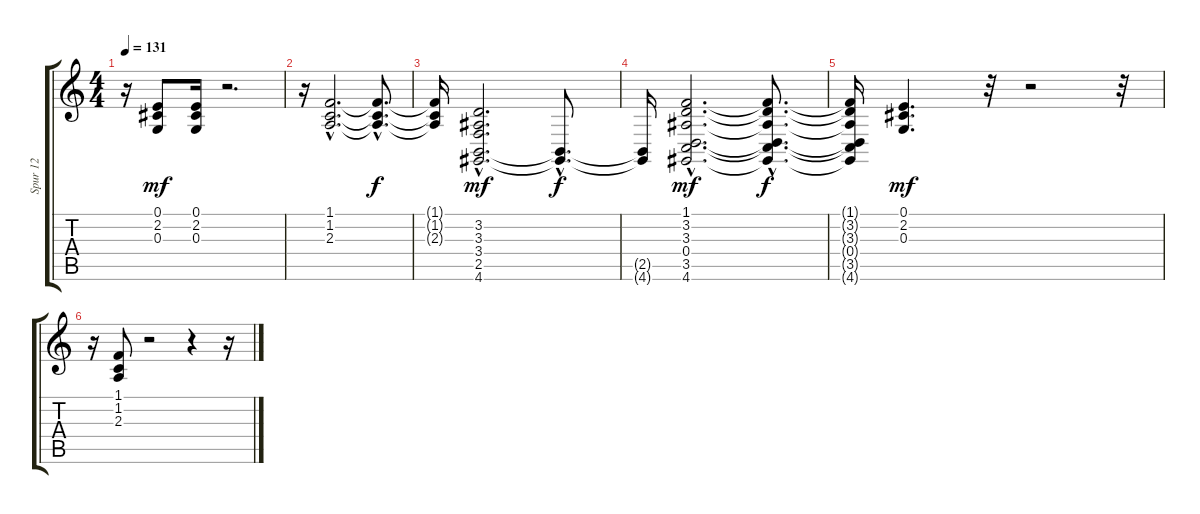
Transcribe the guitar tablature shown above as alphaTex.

\track ("Spur 12" "Spur 12") {instrument acousticgrandpiano}
\staff {score tabs}
\tuning (E4 B3 G3 D3 A2 E2) {hide}
\ts (4 4)
\tempo 131
\clef g2
\ks c
r.16{dy mf} (0.1 2.2 0.3).8 (0.1 2.2 0.3).16 r.2{d} |
r.16 (1.1{hac} 1.2{hac} 2.3{hac}).2{d} (1.1{hac t} 1.2{hac t} 2.3{hac t}).8{d dy f} |
(1.1{t} 1.2{t} 2.3{t}).16 (3.2 3.3 3.4 2.5{hac} 4.6{hac}).2{d dy mf} (2.5{hac t} 4.6{hac t}).8{d dy f} |
(2.5{t} 4.6{t}).16 (1.1{hac} 3.2{hac} 3.3{hac} 0.4{hac} 3.5{hac} 4.6{hac}).2{d dy mf} (1.1{hac t} 3.2{hac t} 3.3{hac t} 0.4{hac t} 3.5{hac t} 4.6{hac t}).8{d dy f} |
(1.1{t} 3.2{t} 3.3{t} 0.4{t} 3.5{t} 4.6{t}).16 (0.1 2.2 0.3).4{d dy mf} r.32 r.2 r.32 |
r.16 (1.1 1.2 2.3).8 r.2 r.4 r.16
